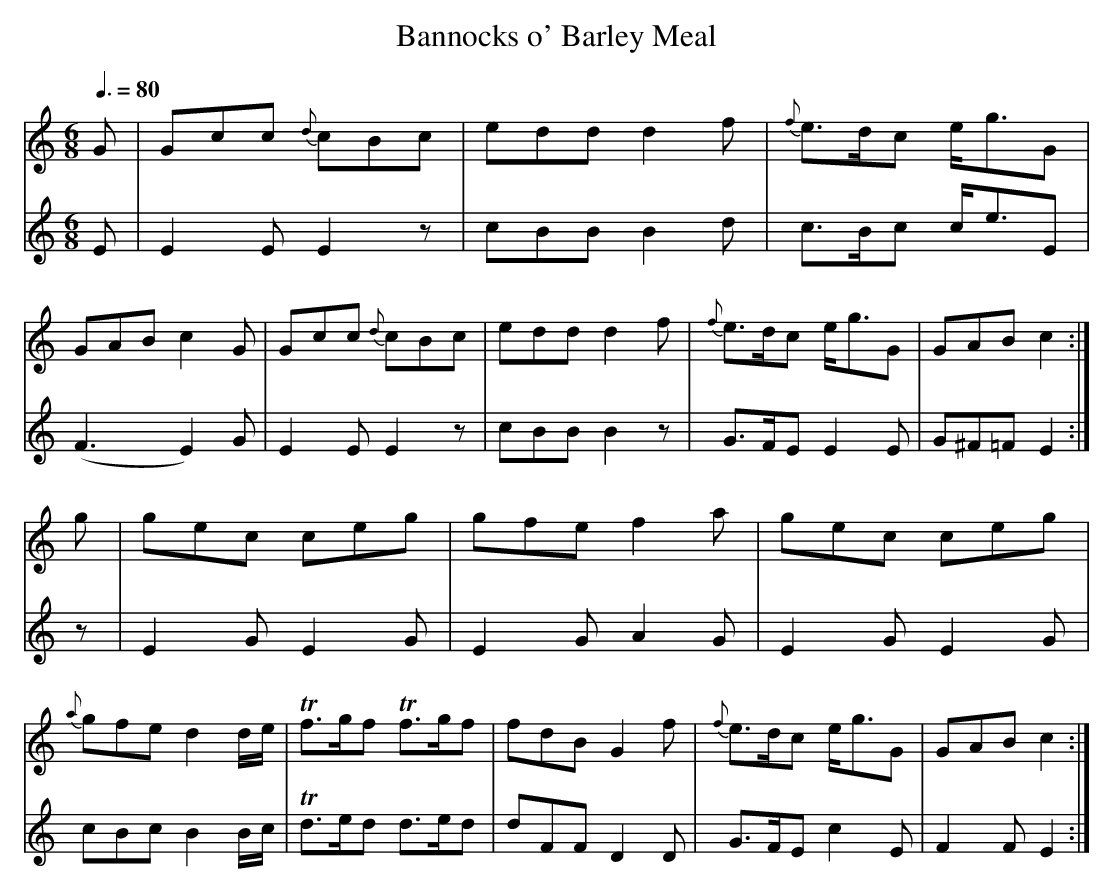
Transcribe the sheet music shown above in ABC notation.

X:1
T:Bannocks o' Barley Meal
M:6/8
L:1/8
Q:3/8=80
K:C
[V:1] G|Gcc {d}cBc|edd d2f|{f}e>dc e<gG|   GAB c2G   | Gcc {d}cBc |edd d2f|{f}e>dc e<gG|GAB   c2:|
[V:2] E|E2E    E2z|cBB B2d|   c>Bc c<eE|  (F3  E2)G  | E2E    E2z |cBB B2z|   G>FE E2E |G^F=F E2:|
[V:1] g|gec    ceg|gfe f2a|   gec  ceg |{a}gfe d2d/e/|Tf>gf  Tf>gf|fdB G2f|{f}e>dc e<gG|GAB   c2:|
[V:2] z|E2G    E2G|E2G A2G|   E2G  E2G |   cBc B2B/c/|Td>ed   d>ed|dFF D2D|   G>FE c2E |F2F   E2:|
